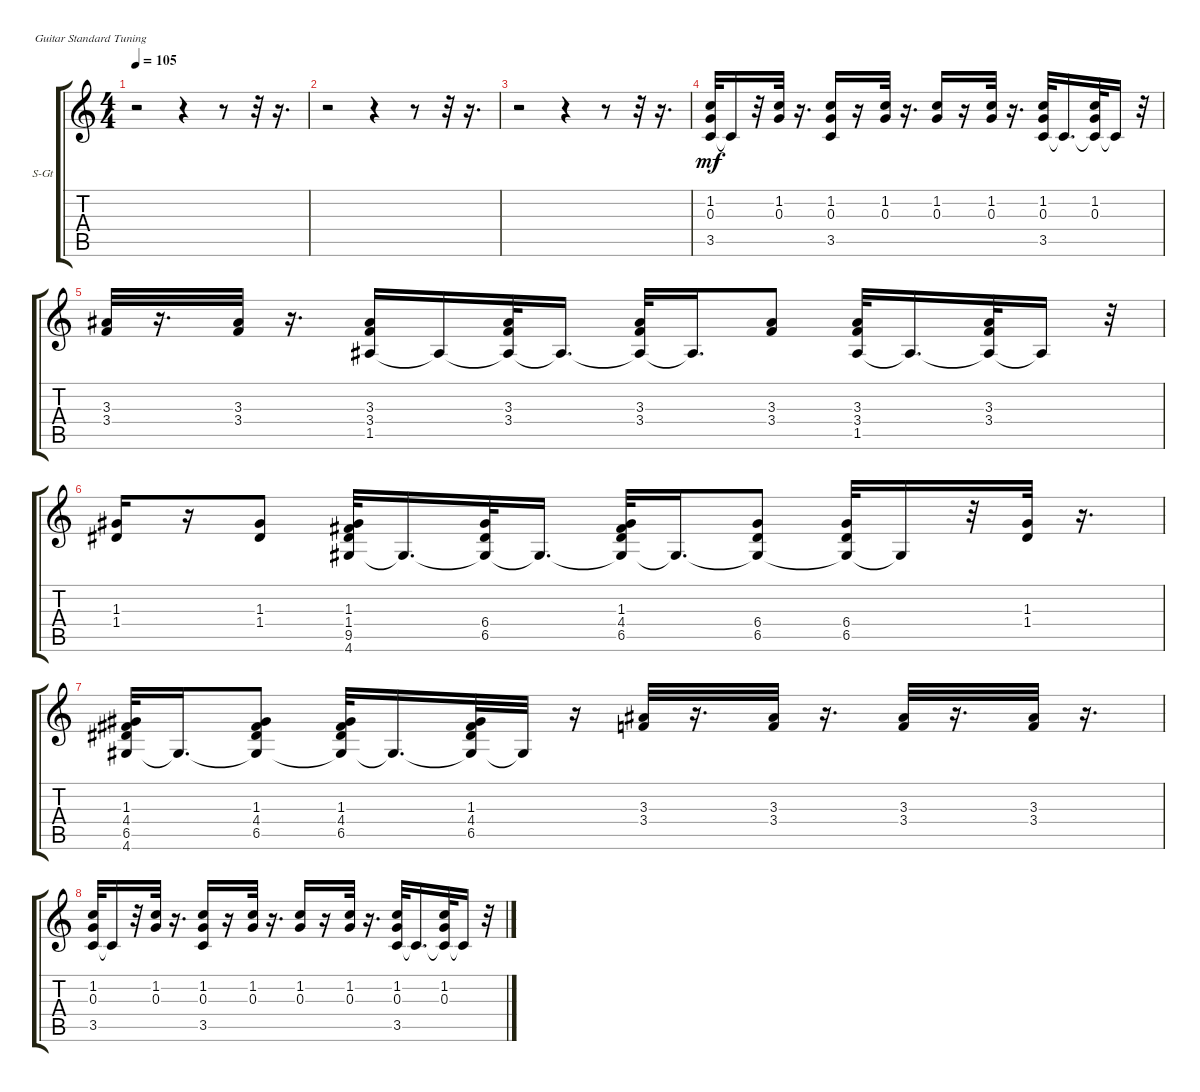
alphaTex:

\bracketExtendMode groupsimilarinstruments
\firstSystemTrackNameOrientation horizontal
\otherSystemsTrackNameOrientation horizontal
\track ("Rolling in the deep" "S-Gt") {instrument acousticguitarsteel}
\staff {score tabs}
\tuning (E4 B3 G3 D3 A2 E2)
\ts (4 4)
\tempo 105
\clef g2
\ks c
r.2{dy mf} r.4 r.8 r.32 r.16{d} |
r.2 r.4 r.8 r.32 r.16{d} |
r.2 r.4 r.8 r.32 r.16{d} |
(3.5 0.3 1.2).32 3.5{t}.16 r.32 (0.3 1.2).32 r.16{d} (3.5 0.3 1.2).16 r.16 (0.3 1.2).32 r.16{d} (0.3 1.2).16 r.16 (0.3 1.2).32 r.16{d} (3.5 0.3 1.2).32 3.5{t}.16{d} (3.5{t} 0.3 1.2).32 3.5{t}.16 r.32 |
(3.4 3.3).32 r.16{d} (3.4 3.3).32 r.16{d} (1.5 3.4 3.3).16 1.5{t}.16 (1.5{t} 3.4 3.3).32 1.5{t}.16{d} (1.5{t} 3.4 3.3).32 1.5{t}.16{d} (3.4 3.3).8 (1.5 3.4 3.3).32 1.5{t}.16{d} (1.5{t} 3.4 3.3).32 1.5{t}.16 r.32 |
(1.4 1.3).16 r.16 (1.4 1.3).8 (4.6 1.4 9.5 1.3).32 4.6{t}.16{d} (4.6{t} 6.5 6.4).32 4.6{t}.16{d} (4.6{t} 6.5 4.4 1.3).32 4.6{t}.16{d} (4.6{t} 6.5 6.4).8 (4.6{t} 6.5 6.4).32 4.6{t}.16 r.32 (1.4 1.3).32 r.16{d} |
(4.6 6.5 4.4 1.3).32 4.6{t}.16{d} (4.6{t} 6.5 4.4 1.3).8 (4.6{t} 6.5 4.4 1.3).32 4.6{t}.16{d} (4.6{t} 6.5 4.4 1.3).32 4.6{t}.32 r.16 (3.4 3.3).32 r.16{d} (3.4 3.3).32 r.16{d} (3.4 3.3).32 r.16{d} (3.4 3.3).32 r.16{d} |
(3.5 0.3 1.2).32 3.5{t}.16 r.32 (0.3 1.2).32 r.16{d} (3.5 0.3 1.2).16 r.16 (0.3 1.2).32 r.16{d} (0.3 1.2).16 r.16 (0.3 1.2).32 r.16{d} (3.5 0.3 1.2).32 3.5{t}.16{d} (3.5{t} 0.3 1.2).32 3.5{t}.16 r.32
